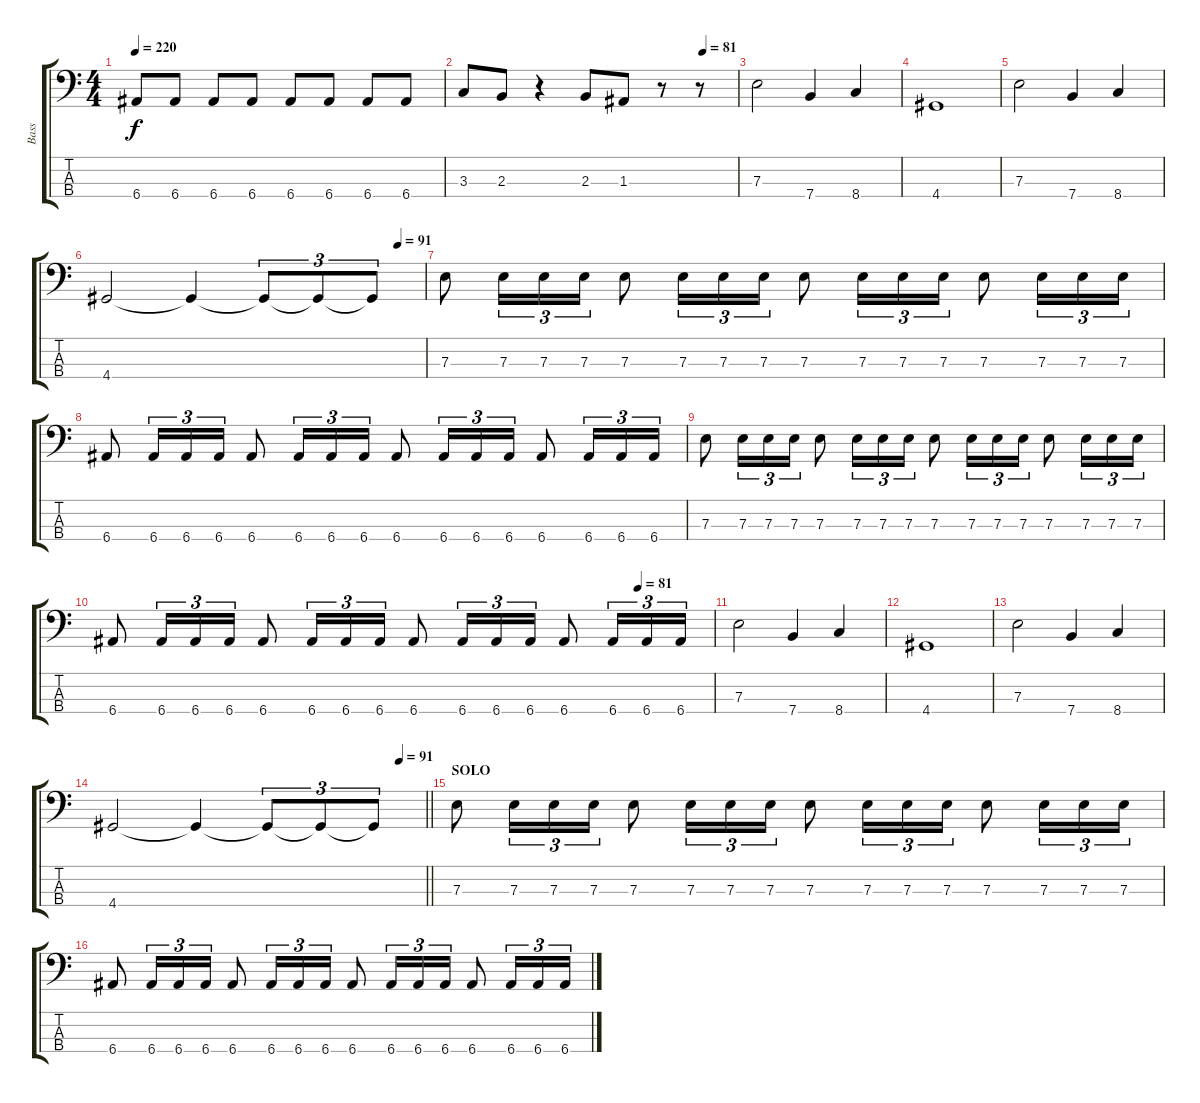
\track ("Bass" "Bass") {instrument electricbasspick}
\staff {score tabs}
\tuning (G2 D2 A1 E1) {hide}
\ts (4 4)
\tempo 220
\clef f4
\ks c
6.4.8{dy f} 6.4.8 6.4.8 6.4.8 6.4.8 6.4.8 6.4.8 6.4.8 |
\tempo (81 0.875)
3.3.8 2.3.8 r.4 2.3.8 1.3.8 r.8 r.8 |
7.3.2 7.4.4 8.4.4 |
4.4.1 |
7.3.2 7.4.4 8.4.4 |
\tempo (91 0.9166666666666666)
4.4.2 4.4{t}.4 4.4{t}.8{tu (3 2)} 4.4{t}.8{tu (3 2)} 4.4{t}.8{tu (3 2)} |
7.3.8 7.3.16{tu (3 2)} 7.3.16{tu (3 2)} 7.3.16{tu (3 2)} 7.3.8 7.3.16{tu (3 2)} 7.3.16{tu (3 2)} 7.3.16{tu (3 2)} 7.3.8 7.3.16{tu (3 2)} 7.3.16{tu (3 2)} 7.3.16{tu (3 2)} 7.3.8 7.3.16{tu (3 2)} 7.3.16{tu (3 2)} 7.3.16{tu (3 2)} |
6.4.8 6.4.16{tu (3 2)} 6.4.16{tu (3 2)} 6.4.16{tu (3 2)} 6.4.8 6.4.16{tu (3 2)} 6.4.16{tu (3 2)} 6.4.16{tu (3 2)} 6.4.8 6.4.16{tu (3 2)} 6.4.16{tu (3 2)} 6.4.16{tu (3 2)} 6.4.8 6.4.16{tu (3 2)} 6.4.16{tu (3 2)} 6.4.16{tu (3 2)} |
7.3.8 7.3.16{tu (3 2)} 7.3.16{tu (3 2)} 7.3.16{tu (3 2)} 7.3.8 7.3.16{tu (3 2)} 7.3.16{tu (3 2)} 7.3.16{tu (3 2)} 7.3.8 7.3.16{tu (3 2)} 7.3.16{tu (3 2)} 7.3.16{tu (3 2)} 7.3.8 7.3.16{tu (3 2)} 7.3.16{tu (3 2)} 7.3.16{tu (3 2)} |
\tempo (81 0.875)
6.4.8 6.4.16{tu (3 2)} 6.4.16{tu (3 2)} 6.4.16{tu (3 2)} 6.4.8 6.4.16{tu (3 2)} 6.4.16{tu (3 2)} 6.4.16{tu (3 2)} 6.4.8 6.4.16{tu (3 2)} 6.4.16{tu (3 2)} 6.4.16{tu (3 2)} 6.4.8 6.4.16{tu (3 2)} 6.4.16{tu (3 2)} 6.4.16{tu (3 2)} |
7.3.2 7.4.4 8.4.4 |
4.4.1 |
7.3.2 7.4.4 8.4.4 |
\tempo (91 0.9166666666666666)
\barLineRight lightlight
4.4.2 4.4{t}.4 4.4{t}.8{tu (3 2)} 4.4{t}.8{tu (3 2)} 4.4{t}.8{tu (3 2)} |
\section ("" "SOLO")
7.3.8 7.3.16{tu (3 2)} 7.3.16{tu (3 2)} 7.3.16{tu (3 2)} 7.3.8 7.3.16{tu (3 2)} 7.3.16{tu (3 2)} 7.3.16{tu (3 2)} 7.3.8 7.3.16{tu (3 2)} 7.3.16{tu (3 2)} 7.3.16{tu (3 2)} 7.3.8 7.3.16{tu (3 2)} 7.3.16{tu (3 2)} 7.3.16{tu (3 2)} |
6.4.8 6.4.16{tu (3 2)} 6.4.16{tu (3 2)} 6.4.16{tu (3 2)} 6.4.8 6.4.16{tu (3 2)} 6.4.16{tu (3 2)} 6.4.16{tu (3 2)} 6.4.8 6.4.16{tu (3 2)} 6.4.16{tu (3 2)} 6.4.16{tu (3 2)} 6.4.8 6.4.16{tu (3 2)} 6.4.16{tu (3 2)} 6.4.16{tu (3 2)}
